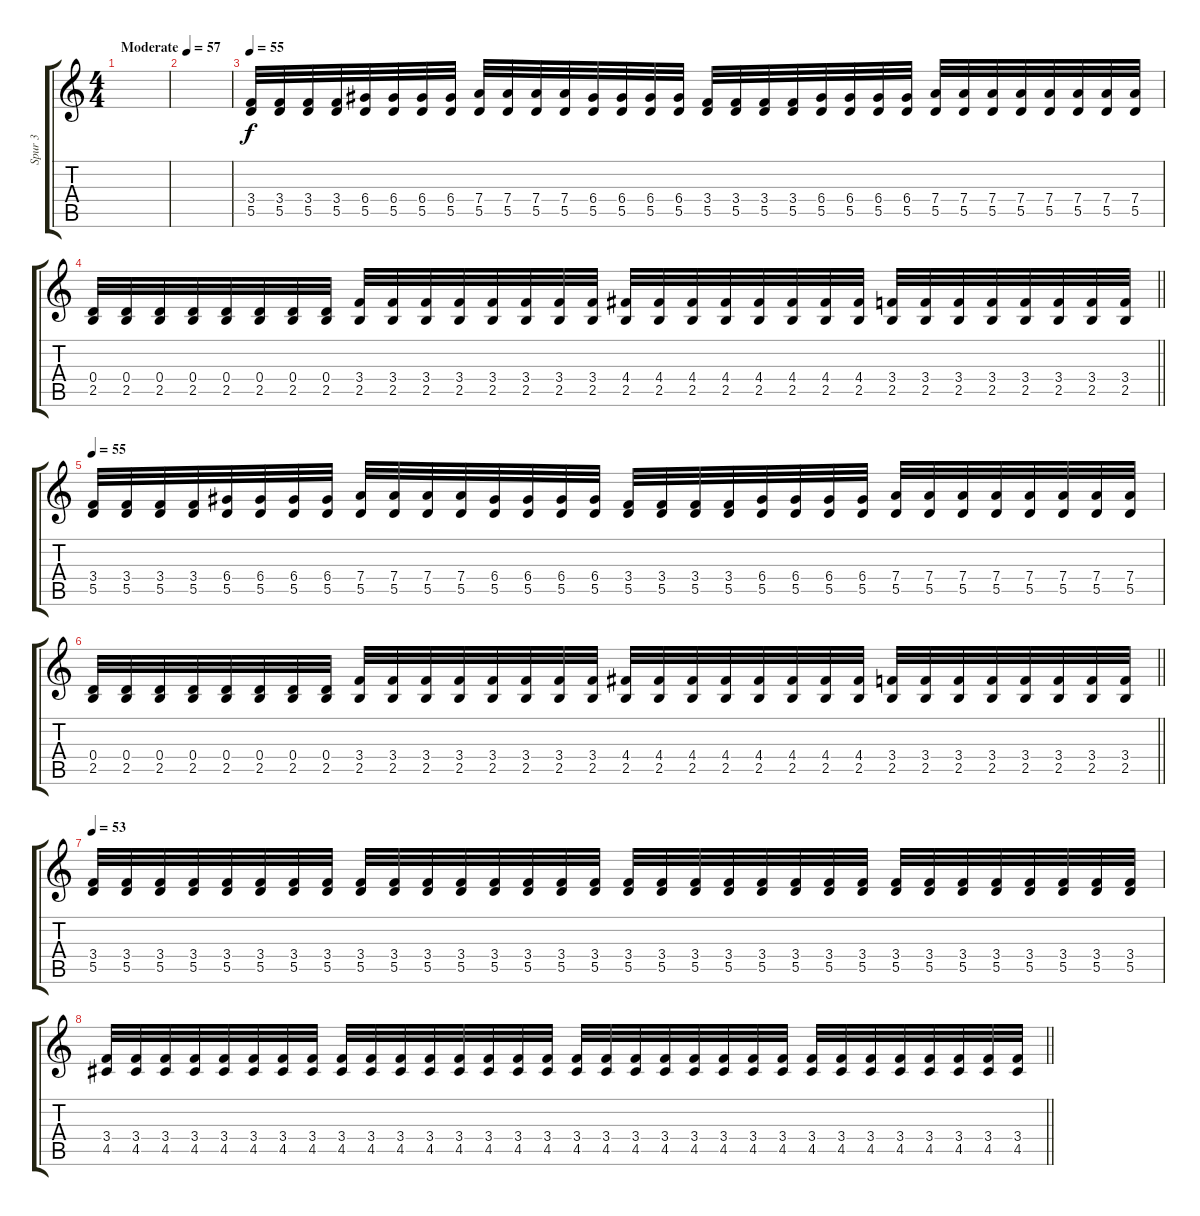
\track ("Spur 3" "Spur 3") {instrument distortionguitar}
\staff {score tabs}
\tuning (E4 B3 G3 D3 A2 E2) {hide}
\ts (4 4)
\tempo (57 "Moderate")
\clef g2
\ks c
|
|
\tempo 55
(3.4 5.5).32 (3.4 5.5).32 (3.4 5.5).32 (3.4 5.5).32 (6.4 5.5).32 (6.4 5.5).32 (6.4 5.5).32 (6.4 5.5).32 (7.4 5.5).32 (7.4 5.5).32 (7.4 5.5).32 (7.4 5.5).32 (6.4 5.5).32 (6.4 5.5).32 (6.4 5.5).32 (6.4 5.5).32 (3.4 5.5).32 (3.4 5.5).32 (3.4 5.5).32 (3.4 5.5).32 (6.4 5.5).32 (6.4 5.5).32 (6.4 5.5).32 (6.4 5.5).32 (7.4 5.5).32 (7.4 5.5).32 (7.4 5.5).32 (7.4 5.5).32 (7.4 5.5).32 (7.4 5.5).32 (7.4 5.5).32 (7.4 5.5).32 |
\barLineRight lightlight
(0.4 2.5).32 (0.4 2.5).32 (0.4 2.5).32 (0.4 2.5).32 (0.4 2.5).32 (0.4 2.5).32 (0.4 2.5).32 (0.4 2.5).32 (3.4 2.5).32 (3.4 2.5).32 (3.4 2.5).32 (3.4 2.5).32 (3.4 2.5).32 (3.4 2.5).32 (3.4 2.5).32 (3.4 2.5).32 (4.4 2.5).32 (4.4 2.5).32 (4.4 2.5).32 (4.4 2.5).32 (4.4 2.5).32 (4.4 2.5).32 (4.4 2.5).32 (4.4 2.5).32 (3.4 2.5).32 (3.4 2.5).32 (3.4 2.5).32 (3.4 2.5).32 (3.4 2.5).32 (3.4 2.5).32 (3.4 2.5).32 (3.4 2.5).32 |
\tempo 55
(3.4 5.5).32 (3.4 5.5).32 (3.4 5.5).32 (3.4 5.5).32 (6.4 5.5).32 (6.4 5.5).32 (6.4 5.5).32 (6.4 5.5).32 (7.4 5.5).32 (7.4 5.5).32 (7.4 5.5).32 (7.4 5.5).32 (6.4 5.5).32 (6.4 5.5).32 (6.4 5.5).32 (6.4 5.5).32 (3.4 5.5).32 (3.4 5.5).32 (3.4 5.5).32 (3.4 5.5).32 (6.4 5.5).32 (6.4 5.5).32 (6.4 5.5).32 (6.4 5.5).32 (7.4 5.5).32 (7.4 5.5).32 (7.4 5.5).32 (7.4 5.5).32 (7.4 5.5).32 (7.4 5.5).32 (7.4 5.5).32 (7.4 5.5).32 |
\barLineRight lightlight
(0.4 2.5).32 (0.4 2.5).32 (0.4 2.5).32 (0.4 2.5).32 (0.4 2.5).32 (0.4 2.5).32 (0.4 2.5).32 (0.4 2.5).32 (3.4 2.5).32 (3.4 2.5).32 (3.4 2.5).32 (3.4 2.5).32 (3.4 2.5).32 (3.4 2.5).32 (3.4 2.5).32 (3.4 2.5).32 (4.4 2.5).32 (4.4 2.5).32 (4.4 2.5).32 (4.4 2.5).32 (4.4 2.5).32 (4.4 2.5).32 (4.4 2.5).32 (4.4 2.5).32 (3.4 2.5).32 (3.4 2.5).32 (3.4 2.5).32 (3.4 2.5).32 (3.4 2.5).32 (3.4 2.5).32 (3.4 2.5).32 (3.4 2.5).32 |
\tempo 53
(3.4 5.5).32 (3.4 5.5).32 (3.4 5.5).32 (3.4 5.5).32 (3.4 5.5).32 (3.4 5.5).32 (3.4 5.5).32 (3.4 5.5).32 (3.4 5.5).32 (3.4 5.5).32 (3.4 5.5).32 (3.4 5.5).32 (3.4 5.5).32 (3.4 5.5).32 (3.4 5.5).32 (3.4 5.5).32 (3.4 5.5).32 (3.4 5.5).32 (3.4 5.5).32 (3.4 5.5).32 (3.4 5.5).32 (3.4 5.5).32 (3.4 5.5).32 (3.4 5.5).32 (3.4 5.5).32 (3.4 5.5).32 (3.4 5.5).32 (3.4 5.5).32 (3.4 5.5).32 (3.4 5.5).32 (3.4 5.5).32 (3.4 5.5).32 |
\barLineRight lightlight
(3.4 4.5).32 (3.4 4.5).32 (3.4 4.5).32 (3.4 4.5).32 (3.4 4.5).32 (3.4 4.5).32 (3.4 4.5).32 (3.4 4.5).32 (3.4 4.5).32 (3.4 4.5).32 (3.4 4.5).32 (3.4 4.5).32 (3.4 4.5).32 (3.4 4.5).32 (3.4 4.5).32 (3.4 4.5).32 (3.4 4.5).32 (3.4 4.5).32 (3.4 4.5).32 (3.4 4.5).32 (3.4 4.5).32 (3.4 4.5).32 (3.4 4.5).32 (3.4 4.5).32 (3.4 4.5).32 (3.4 4.5).32 (3.4 4.5).32 (3.4 4.5).32 (3.4 4.5).32 (3.4 4.5).32 (3.4 4.5).32 (3.4 4.5).32
